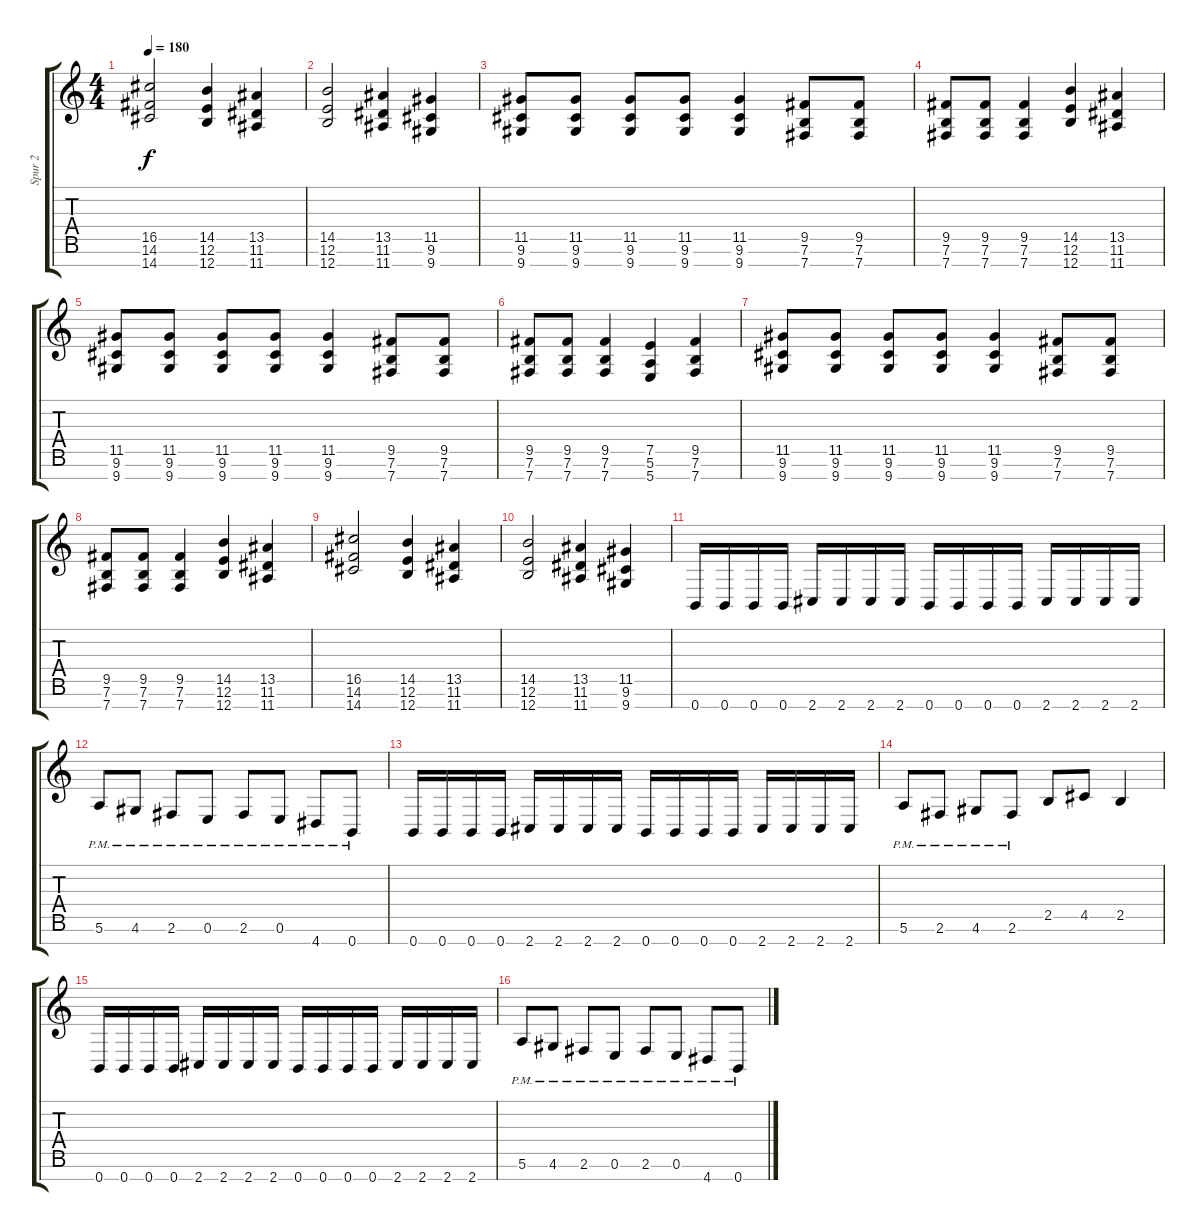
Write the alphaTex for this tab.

\track ("Spur 2" "Spur 2") {instrument acousticguitarsteel}
\staff {score tabs}
\tuning (E4 B3 G3 D3 A2 E2 B1) {hide}
\ts (4 4)
\tempo 180
\clef g2
\ks c
(16.5 14.6 14.7).2{dy f} (14.5 12.6 12.7).4 (13.5 11.6 11.7).4 |
(14.5 12.6 12.7).2 (13.5 11.6 11.7).4 (11.5 9.6 9.7).4 |
(11.5 9.6 9.7).8 (11.5 9.6 9.7).8 (11.5 9.6 9.7).8 (11.5 9.6 9.7).8 (11.5 9.6 9.7).4 (9.5 7.6 7.7).8 (9.5 7.6 7.7).8 |
(9.5 7.6 7.7).8 (9.5 7.6 7.7).8 (9.5 7.6 7.7).4 (14.5 12.6 12.7).4 (13.5 11.6 11.7).4 |
(11.5 9.6 9.7).8 (11.5 9.6 9.7).8 (11.5 9.6 9.7).8 (11.5 9.6 9.7).8 (11.5 9.6 9.7).4 (9.5 7.6 7.7).8 (9.5 7.6 7.7).8 |
(9.5 7.6 7.7).8 (9.5 7.6 7.7).8 (9.5 7.6 7.7).4 (7.5 5.6 5.7).4 (9.5 7.6 7.7).4 |
(11.5 9.6 9.7).8 (11.5 9.6 9.7).8 (11.5 9.6 9.7).8 (11.5 9.6 9.7).8 (11.5 9.6 9.7).4 (9.5 7.6 7.7).8 (9.5 7.6 7.7).8 |
(9.5 7.6 7.7).8 (9.5 7.6 7.7).8 (9.5 7.6 7.7).4 (14.5 12.6 12.7).4 (13.5 11.6 11.7).4 |
(16.5 14.6 14.7).2 (14.5 12.6 12.7).4 (13.5 11.6 11.7).4 |
(14.5 12.6 12.7).2 (13.5 11.6 11.7).4 (11.5 9.6 9.7).4 |
0.7.16 0.7.16 0.7.16 0.7.16 2.7.16 2.7.16 2.7.16 2.7.16 0.7.16 0.7.16 0.7.16 0.7.16 2.7.16 2.7.16 2.7.16 2.7.16 |
5.6{pm}.8 4.6{pm}.8 2.6{pm}.8 0.6{pm}.8 2.6{pm}.8 0.6{pm}.8 4.7{pm}.8 0.7{pm}.8 |
0.7.16 0.7.16 0.7.16 0.7.16 2.7.16 2.7.16 2.7.16 2.7.16 0.7.16 0.7.16 0.7.16 0.7.16 2.7.16 2.7.16 2.7.16 2.7.16 |
5.6{pm}.8 2.6{pm}.8 4.6{pm}.8 2.6{pm}.8 2.5.8 4.5.8 2.5.4 |
0.7.16 0.7.16 0.7.16 0.7.16 2.7.16 2.7.16 2.7.16 2.7.16 0.7.16 0.7.16 0.7.16 0.7.16 2.7.16 2.7.16 2.7.16 2.7.16 |
5.6{pm}.8 4.6{pm}.8 2.6{pm}.8 0.6{pm}.8 2.6{pm}.8 0.6{pm}.8 4.7{pm}.8 0.7{pm}.8
